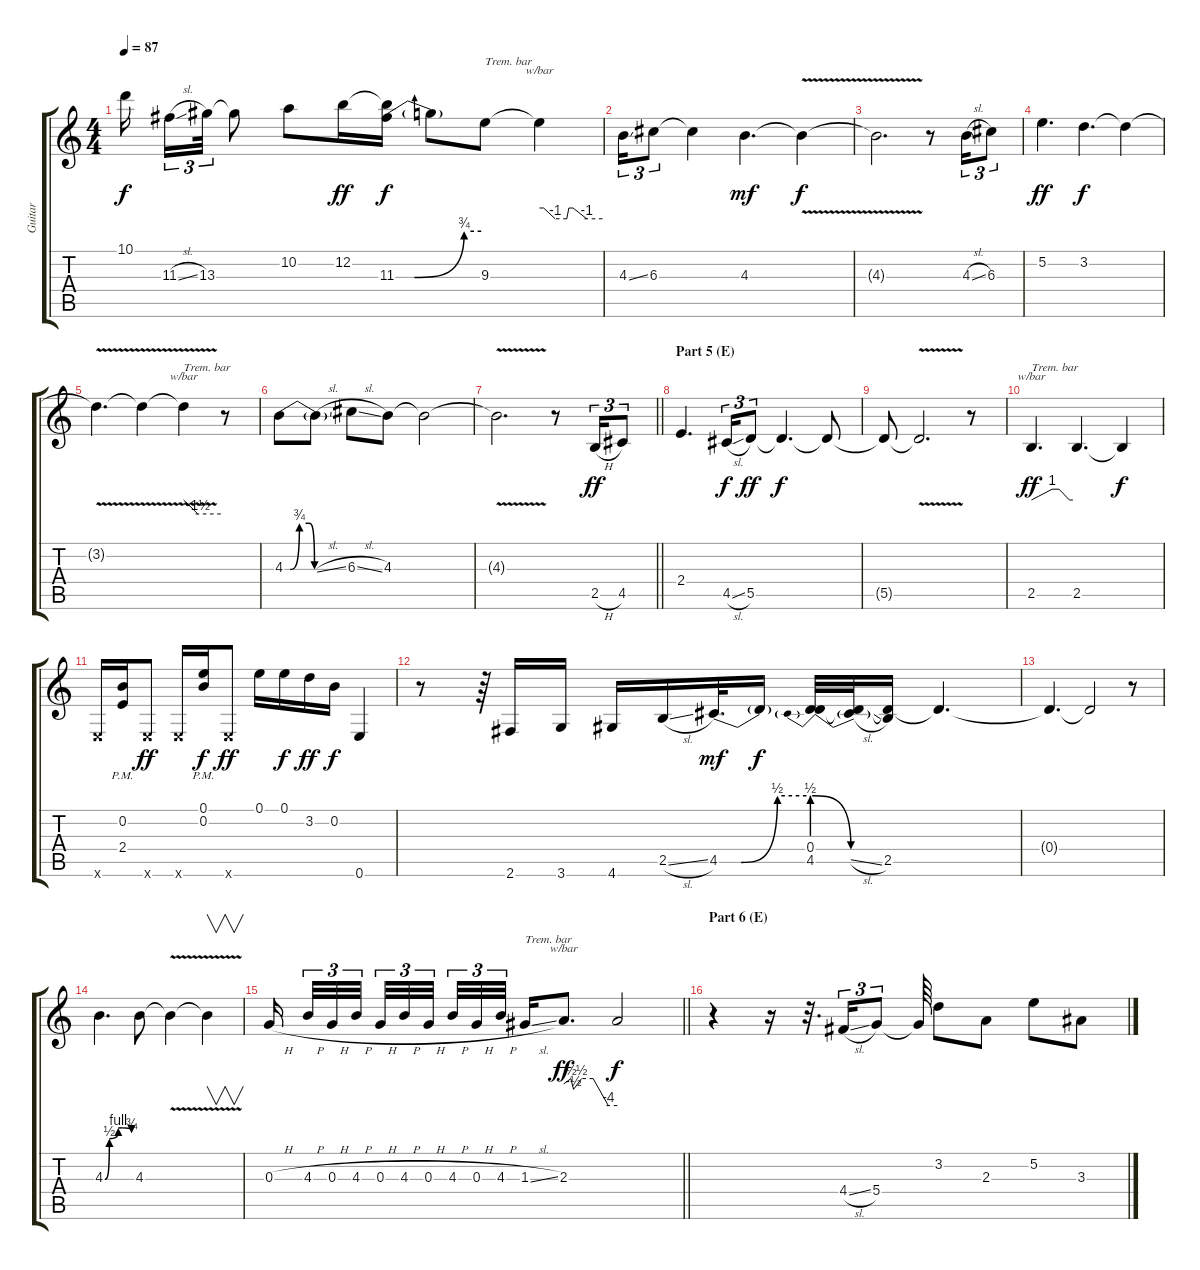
\track ("Guitar" "Guitar") {instrument distortionguitar}
\staff {score tabs}
\tuning (E4 B3 G3 D3 A2 E2) {hide}
\ts (4 4)
\tempo 87
\clef g2
\ks c
10.1{t}.16{dy f beam splitsecondary} 11.3{sl}.16{tu (3 2)} 13.3.32{tu (3 2)} 13.3{t}.8 10.2.8 12.2.16{dy ff} (12.2{t} 11.3{be (custom 0 0 13 0 48 3 60 3)}).16{dy f} 11.3{t}.8 9.3.8{txt "Trem. bar"} 9.3{t}.4{tbe (custom default 0 0 4 0 15 -4 26 -4 28 0 32 0 45 -4 60 -4)} |
4.3{ss}.16{tu (3 2)} 6.3.8{tu (3 2)} 6.3{t}.4 4.3.4{d dy mf} 4.3{v t}.4{dy f volume 2} |
4.3{v t}.2{d} r.8 4.3{sl}.16{tu (3 2) volume 13} 6.3.8{tu (3 2)} |
5.2.4{d dy ff} 3.2.4{d dy f} 3.2{t}.4 |
3.2{v t}.4{d volume 9} 3.2{v t}.4 3.2{t}.4{tbe (custom default 0 0 23 -6 60 -6) txt "Trem. bar"} r.8 |
4.3{be (custom 0 0 10 0 27 3 45 3 55 0 60 0)}.8{volume 13} 4.3{be (hold 0 0 60 0) sl t}.8 6.3{sl}.8 4.3.8 4.3{t}.2 |
\barLineRight lightlight
4.3{v t}.2{d volume 3} r.8 2.5{h}.16{tu (3 2) dy ff volume 13} 4.5.8{tu (3 2)} |
\section ("" "Part 5 (E)")
2.4.4{d} 4.5{sl}.16{tu (3 2) dy f} 5.5.8{tu (3 2) dy ff} 5.5{t}.4{d dy f} 5.5{t}.8{volume 3} |
5.5{t}.8 5.5{v t}.2{d} r.8{volume 13} |
2.5.4{d tbe (custom default 0 0 30 4 40 4 55 0 60 0) txt "Trem. bar" dy ff} 2.5.4{d} 2.5{t}.4{dy f} |
0.6{x}.16 (0.2{pm} 2.4{pm}).16 0.6{x}.8{dy ff} 0.6{x}.16 (0.1{pm} 0.2{pm}).16{dy f} 0.6{x}.8{dy ff} 0.1.16 0.1.16{dy f} 3.2.16{dy ff} 0.2.16{dy f} 0.6.4 |
r.8 r.64 2.6.16 3.6.16 4.6.16 2.5{sl}.16 4.5{be (custom 0 0 15 0 40 2 60 2)}.32{d dy mf} 4.5{t}.16{dy f} (0.4 4.5{be (prebendrelease 0 2 60 0)}).32 (0.4{t} 4.5{be (hold 0 0 60 0) sl t}).32 (0.4{t} 2.5).16 0.4{t}.4{d} |
0.4{t}.4{d} 0.4{t}.2{volume 3} r.8{volume 13} |
4.3{be (custom 0 0 10 2 30 4 40 4 60 3)}.4{d} 4.3.8 4.3{v t}.4 4.3{t}.4{v} |
\barLineRight lightlight
0.3{h}.16{beam splitsecondary} 4.3{h}.32{tu (3 2)} 0.3{h}.32{tu (3 2)} 4.3{h}.32{tu (3 2) beam splitsecondary} 0.3{h}.32{tu (3 2)} 4.3{h}.32{tu (3 2)} 0.3{h}.32{tu (3 2) beam splitsecondary} 4.3{h}.32{tu (3 2)} 0.3{h}.32{tu (3 2)} 4.3{h}.32{tu (3 2)} 1.3{sl}.16{txt "Trem. bar"} 2.3.8{d tbe (custom default 0 0 8 2 11 -2 20 2 33 2 50 -16 60 -16) dy ff} 2.3{t}.2{dy f} |
\section ("" "Part 6 (E)")
r.4 r.16 r.32{d} 4.4{sl}.16{tu (3 2)} 5.4.8{tu (3 2)} 5.4{t}.64 3.2.8 2.3.8 5.2.8 3.3.8
